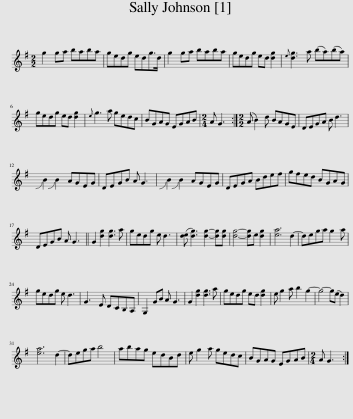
X:1
L:1/8
M:2/2
I:linebreak $
K:G
V:1 treble
V:1
 g2 ga baba | gedg edg>d | g2 ga baba | gedg ed [dg]2 |{e} [dg]3 a (ba)(ba) |$ %5
 gedg ed [dg]2 |{e} g3 a gedc | BGAG EGAB |[M:2/4] A G3 :|[M:2/2] (A B2) d BAGE | %10
 DEGA B d3 |$ !slide!B2 !slide!B2 AGEG | DEGB A G3 | !slide!B2 !slide!B2 AGEG | DEGA Bdef | %15
 gfed BGAG |$ DEGB A G3 || G2 [dg]2 [dg]3 a | gedg e d3 | ([de] [dg]3) [dg]2- [dg][dg] | %20
 [dg]4- [dg]e [dg]2 | [ea]6 d2- | dega g2 a |$ gedg e d3 | G3 E DCB,A, | %25
 G,2 GB A G3 | G2 [dg]2 [dg]3 a | gedg ed [dg]2 | e g2 a b2 g2- | g4- g(e d2) |$ %30
 [ea]6 d2- | dega b4 | abag edBd | e g2 a gedc | BGAG EGAB | %35
[M:2/4] A G3 :| %36
